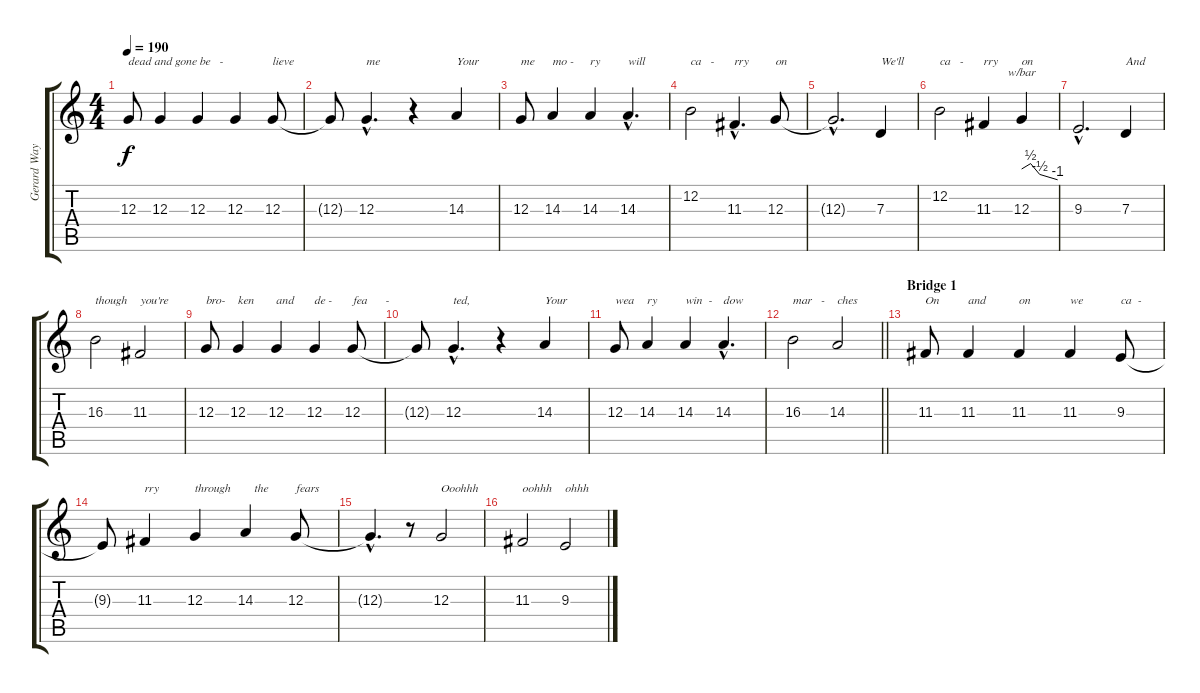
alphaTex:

\track ("Gerard Way (vocals)" "Gerard Way") {instrument oboe}
\staff {score tabs}
\tuning (E4 B3 G3 D3 A2 E2) {hide}
\ts (4 4)
\tempo 190
\clef g2
\ks c
12.3.8{txt "dead and gone be   -" dy f} 12.3.4 12.3.4 12.3.4 12.3.8{txt "lieve"} |
12.3{t}.8 12.3{hac}.4{d txt "me"} r.4 14.3.4{txt "Your"} |
12.3.8{txt "me"} 14.3.4{txt "mo -"} 14.3.4{txt "ry"} 14.3{hac}.4{d txt "will"} |
12.2.2{txt "ca   -"} 11.3{hac}.4{d txt "rry"} 12.3.8{txt "on"} |
12.3{hac t}.2{d} 7.3.4{txt "We'll"} |
12.2.2{txt "ca   -"} 11.3.4{txt "rry"} 12.3.4{tbe (custom default 0 0 15 2 30 -2 60 -4) txt "on"} |
9.3{hac}.2{d} 7.3.4{txt "And"} |
16.3.2{txt "though"} 11.3.2{txt "you're"} |
12.3.8{txt "bro-"} 12.3.4{txt "ken"} 12.3.4{txt "and"} 12.3.4{txt "de -"} 12.3.8{txt "fea      -"} |
12.3{t}.8 12.3{hac}.4{d txt "ted,"} r.4 14.3.4{txt "Your"} |
12.3.8{txt "wea"} 14.3.4{txt "ry"} 14.3.4{txt "win  -"} 14.3{hac}.4{d txt "dow"} |
\barLineRight lightlight
16.3.2{txt "mar   -"} 14.3.2{txt "ches"} |
\section ("" "Bridge 1")
11.3.8{txt "On"} 11.3.4{txt "and"} 11.3.4{txt "on"} 11.3.4{txt "we"} 9.3.8{txt "ca  -"} |
9.3{t}.8 11.3.4{txt "rry"} 12.3.4{txt "through"} 14.3.4{txt "   the"} 12.3.8{txt "fears"} |
12.3{hac t}.4{d} r.8 12.3.2{txt "Ooohhh"} |
11.3.2{txt "oohhh"} 9.3.2{txt "ohhh"}
